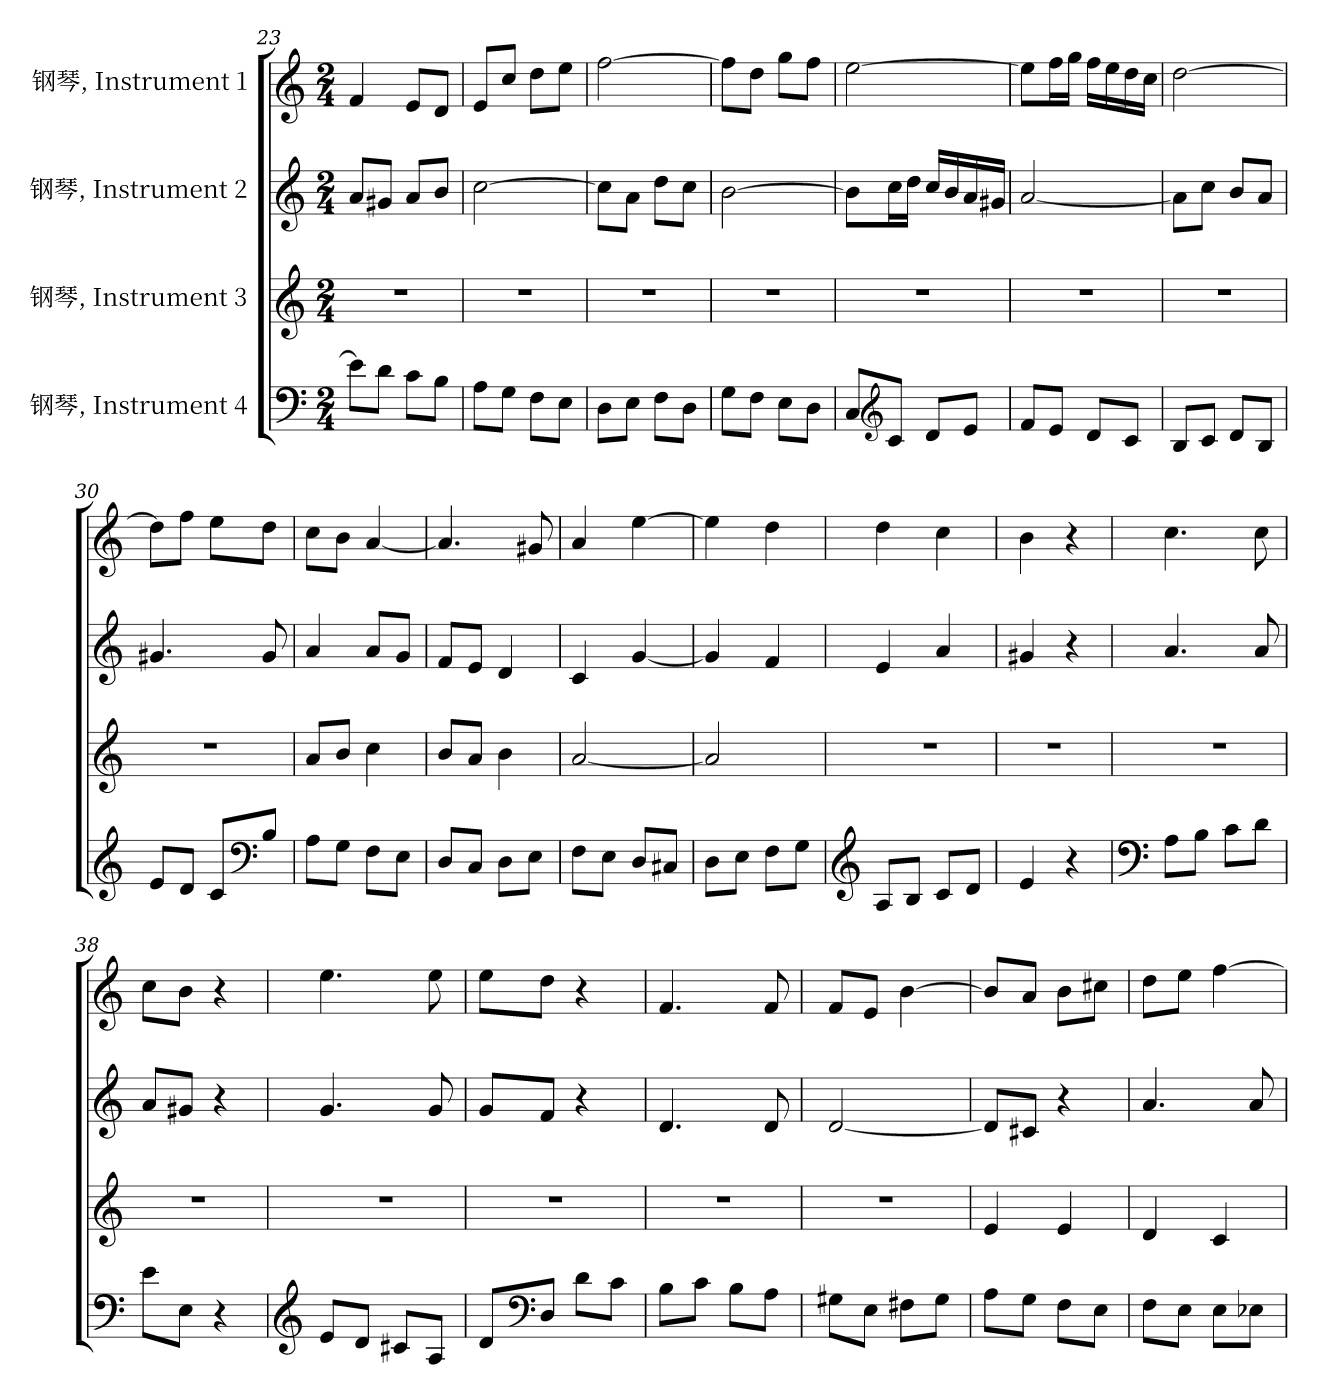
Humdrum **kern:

**kern	**kern	**kern	**kern
*part4	*part3	*part2	*part1
*staff4	*staff3	*staff2	*staff1
*I"钢琴, Instrument 4	*I"钢琴, Instrument 3	*I"钢琴, Instrument 2	*I"钢琴, Instrument 1
*clefF4	*clefG2	*clefG2	*clefG2
*k[]	*k[]	*k[]	*k[]
*M2/4	*M2/4	*M2/4	*M2/4
=23	=23	=23	=23
8e\L]	2r	8a/L	4f/
8d\J	.	8g#X/J	.
8c\L	.	8a/L	8e/L
8B\J	.	8b/J	8d/J
=24	=24	=24	=24
8A\L	2r	[2cc\	8e/L
8G\J	.	.	8cc/J
8F\L	.	.	8dd\L
8E\J	.	.	8ee\J
!!LO:LB:g=z
=25	=25	=25	=25
8D\L	2r	8cc\L]	[2ff\
8E\J	.	8a\J	.
8F\L	.	8dd\L	.
8D\J	.	8cc\J	.
=26	=26	=26	=26
8G\L	2r	[2b\	8ff\L]
8F\J	.	.	8dd\J
8E\L	.	.	8gg\L
8D\J	.	.	8ff\J
=27	=27	=27	=27
8C/L	2r	8b\L]	[2ee\
*clefG2	*	*	*
8c/J	.	16cc\L	.
.	.	16dd\JJ	.
8d/L	.	16cc/LL	.
.	.	16b/	.
8e/J	.	16a/	.
.	.	16g#X/JJ	.
=28	=28	=28	=28
8f/L	2r	[2a/	8ee\L]
8e/J	.	.	16ff\L
.	.	.	16gg\JJ
8d/L	.	.	16ff\LL
.	.	.	16ee\
8c/J	.	.	16dd\
.	.	.	16cc\JJ
=29	=29	=29	=29
8B/L	2r	8a\L]	[2dd\
8c/J	.	8cc\J	.
8d/L	.	8b/L	.
8B/J	.	8a/J	.
=30	=30	=30	=30
8e/L	2r	4.g#X/	8dd\L]
8d/J	.	.	8ff\J
8c/L	.	.	8ee\L
*clefF4	*	*	*
8B/J	.	8g#/	8dd\J
!!LO:LB:g=z
=31	=31	=31	=31
8A\L	8a/L	4a/	8cc\L
8G\J	8b/J	.	8b\J
8F\L	4cc\	8a/L	[4a/
8E\J	.	8g/J	.
=32	=32	=32	=32
8D/L	8b/L	8f/L	4.a/]
8C/J	8a/J	8e/J	.
8D\L	4b\	4d/	.
8E\J	.	.	8g#X/
=33	=33	=33	=33
8F\L	[2a/	4c/	4a/
8E\J	.	.	.
8D/L	.	[4g/	[4ee\
8C#X/J	.	.	.
=34	=34	=34	=34
8D\L	2a/]	4g/]	4ee\]
8E\J	.	.	.
8F\L	.	4f/	4dd\
8G\J	.	.	.
=35	=35	=35	=35
*clefG2	*	*	*
8A/L	2r	4e/	4dd\
8B/J	.	.	.
8c/L	.	4a/	4cc\
8d/J	.	.	.
=36	=36	=36	=36
4e/	2r	4g#X/	4b\
4r	.	4r	4r
=37	=37	=37	=37
*clefF4	*	*	*
8A\L	2r	4.a/	4.cc\
8B\J	.	.	.
8c\L	.	.	.
8d\J	.	8a/	8cc\
=38	=38	=38	=38
8e\L	2r	8a/L	8cc\L
8E\J	.	8g#X/J	8b\J
4r	.	4r	4r
!!LO:PB:g=z
=39	=39	=39	=39
*clefG2	*	*	*
8e/L	2r	4.g/	4.ee\
8d/J	.	.	.
8c#X/L	.	.	.
8A/J	.	8g/	8ee\
=40	=40	=40	=40
8d/L	2r	8g/L	8ee\L
*clefF4	*	*	*
8D/J	.	8f/J	8dd\J
8d\L	.	4r	4r
8c\J	.	.	.
=41	=41	=41	=41
8B\L	2r	4.d/	4.f/
8c\J	.	.	.
8B\L	.	.	.
8A\J	.	8d/	8f/
=42	=42	=42	=42
8G#X\L	2r	[2d/	8f/L
8E\J	.	.	8e/J
8F#X\L	.	.	[4b\
8G#\J	.	.	.
=43	=43	=43	=43
8A\L	4e/	8d/L]	8b/L]
8G\J	.	8c#X/J	8a/J
8F\L	4e/	4r	8b\L
8E\J	.	.	8cc#X\J
=44	=44	=44	=44
8F\L	4d/	4.a/	8dd\L
8E\J	.	.	8ee\J
8E\L	4c/	.	[4ff\
8E-X\J	.	8a/	.
=	=	=	=
*-	*-	*-	*-
